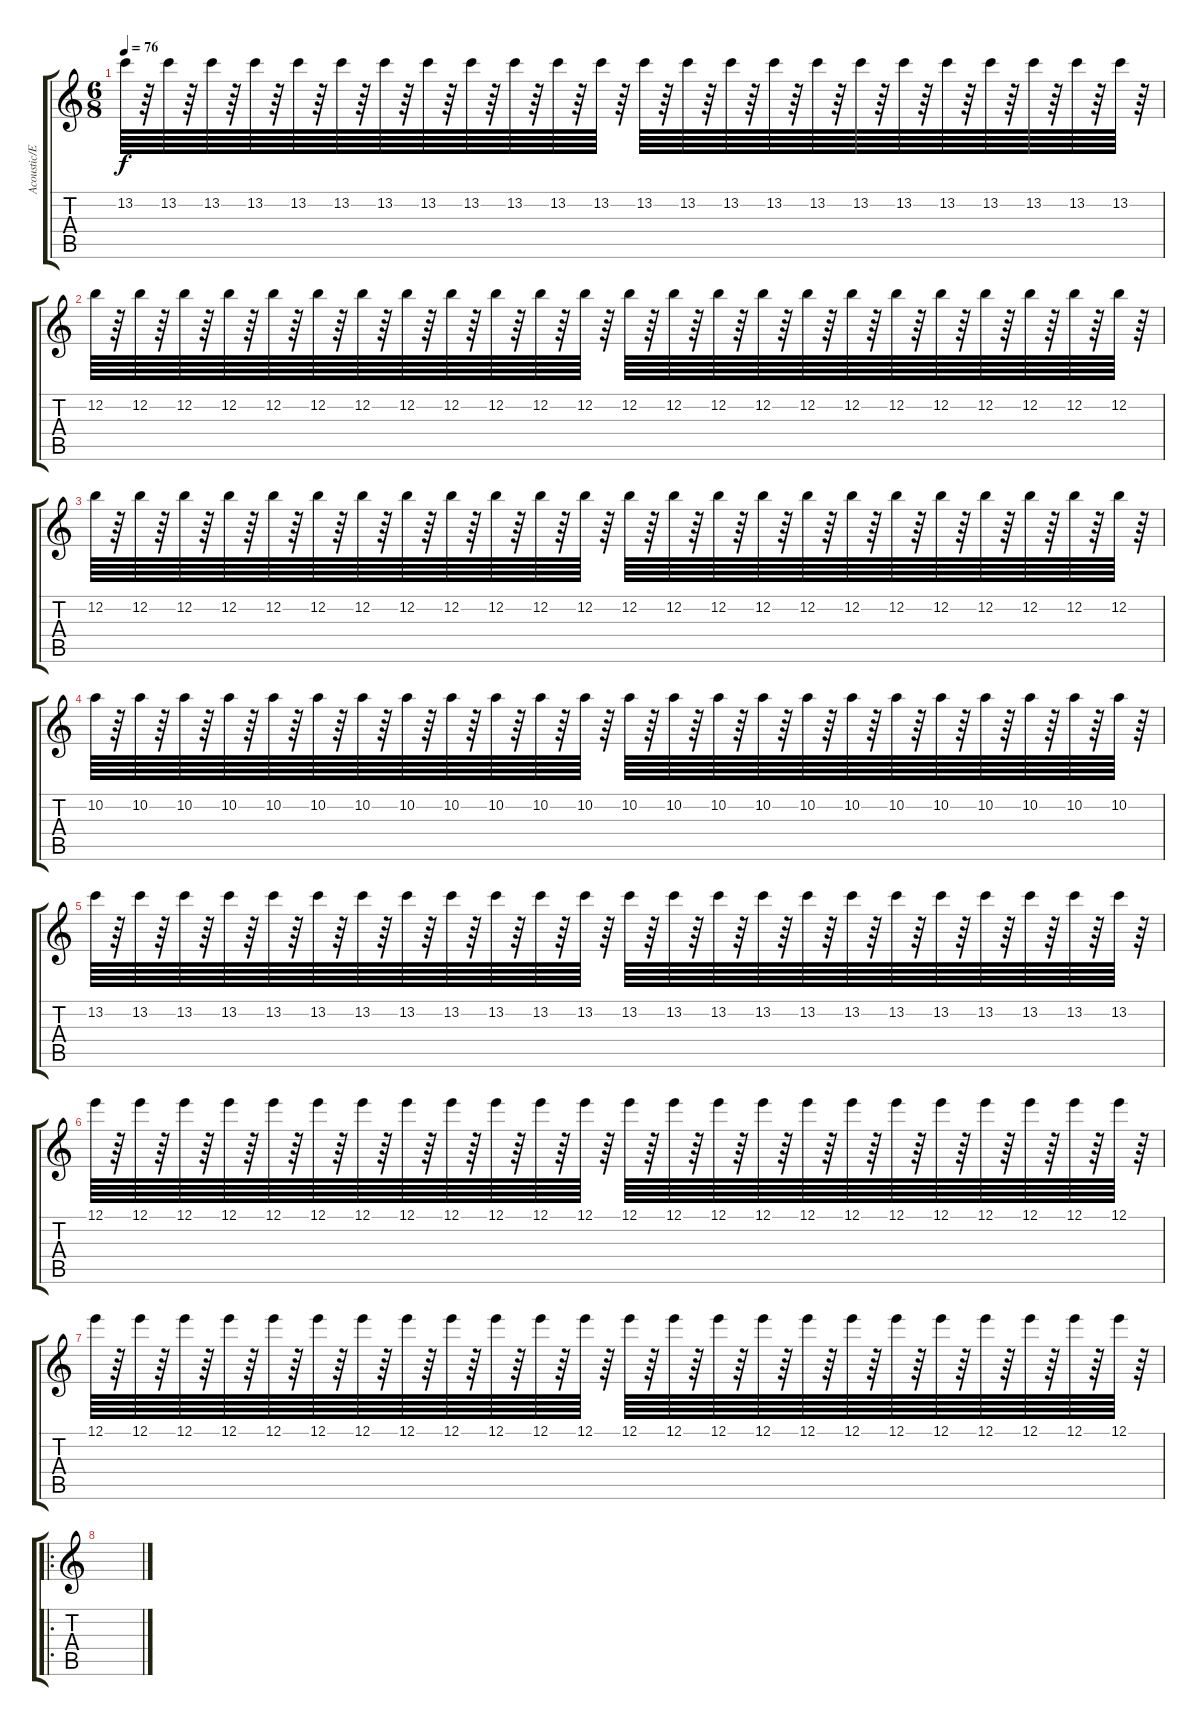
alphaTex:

\track ("Acoustic/Extra Lead" "Acoustic/E") {instrument acousticguitarsteel}
\staff {score tabs}
\tuning (E4 B3 G3 D3 A2 E2) {hide}
\ts (6 8)
\tempo 76
\clef g2
\ks c
13.2.64{dy f} r.64 13.2.64 r.64 13.2.64 r.64 13.2.64 r.64 13.2.64 r.64 13.2.64 r.64 13.2.64 r.64 13.2.64 r.64 13.2.64 r.64 13.2.64 r.64 13.2.64 r.64 13.2.64 r.64 13.2.64 r.64 13.2.64 r.64 13.2.64 r.64 13.2.64 r.64 13.2.64 r.64 13.2.64 r.64 13.2.64 r.64 13.2.64 r.64 13.2.64 r.64 13.2.64 r.64 13.2.64 r.64 13.2.64 r.64 |
12.2.64 r.64 12.2.64 r.64 12.2.64 r.64 12.2.64 r.64 12.2.64 r.64 12.2.64 r.64 12.2.64 r.64 12.2.64 r.64 12.2.64 r.64 12.2.64 r.64 12.2.64 r.64 12.2.64 r.64 12.2.64 r.64 12.2.64 r.64 12.2.64 r.64 12.2.64 r.64 12.2.64 r.64 12.2.64 r.64 12.2.64 r.64 12.2.64 r.64 12.2.64 r.64 12.2.64 r.64 12.2.64 r.64 12.2.64 r.64 |
12.2.64 r.64 12.2.64 r.64 12.2.64 r.64 12.2.64 r.64 12.2.64 r.64 12.2.64 r.64 12.2.64 r.64 12.2.64 r.64 12.2.64 r.64 12.2.64 r.64 12.2.64 r.64 12.2.64 r.64 12.2.64 r.64 12.2.64 r.64 12.2.64 r.64 12.2.64 r.64 12.2.64 r.64 12.2.64 r.64 12.2.64 r.64 12.2.64 r.64 12.2.64 r.64 12.2.64 r.64 12.2.64 r.64 12.2.64 r.64 |
10.2.64 r.64 10.2.64 r.64 10.2.64 r.64 10.2.64 r.64 10.2.64 r.64 10.2.64 r.64 10.2.64 r.64 10.2.64 r.64 10.2.64 r.64 10.2.64 r.64 10.2.64 r.64 10.2.64 r.64 10.2.64 r.64 10.2.64 r.64 10.2.64 r.64 10.2.64 r.64 10.2.64 r.64 10.2.64 r.64 10.2.64 r.64 10.2.64 r.64 10.2.64 r.64 10.2.64 r.64 10.2.64 r.64 10.2.64 r.64 |
13.2.64 r.64 13.2.64 r.64 13.2.64 r.64 13.2.64 r.64 13.2.64 r.64 13.2.64 r.64 13.2.64 r.64 13.2.64 r.64 13.2.64 r.64 13.2.64 r.64 13.2.64 r.64 13.2.64 r.64 13.2.64 r.64 13.2.64 r.64 13.2.64 r.64 13.2.64 r.64 13.2.64 r.64 13.2.64 r.64 13.2.64 r.64 13.2.64 r.64 13.2.64 r.64 13.2.64 r.64 13.2.64 r.64 13.2.64 r.64 |
12.1.64{volume 0} r.64 12.1.64 r.64 12.1.64 r.64 12.1.64 r.64 12.1.64 r.64 12.1.64 r.64 12.1.64 r.64 12.1.64 r.64 12.1.64 r.64 12.1.64 r.64 12.1.64 r.64 12.1.64 r.64 12.1.64 r.64 12.1.64 r.64 12.1.64 r.64 12.1.64 r.64 12.1.64 r.64 12.1.64 r.64 12.1.64 r.64 12.1.64 r.64 12.1.64 r.64 12.1.64 r.64 12.1.64 r.64 12.1.64 r.64 |
12.1.64 r.64 12.1.64 r.64 12.1.64 r.64 12.1.64 r.64 12.1.64 r.64 12.1.64 r.64 12.1.64 r.64 12.1.64 r.64 12.1.64 r.64 12.1.64 r.64 12.1.64 r.64 12.1.64 r.64 12.1.64 r.64 12.1.64 r.64 12.1.64 r.64 12.1.64 r.64 12.1.64 r.64 12.1.64 r.64 12.1.64 r.64 12.1.64 r.64 12.1.64 r.64 12.1.64 r.64 12.1.64 r.64 12.1.64 r.64 |
\ro
